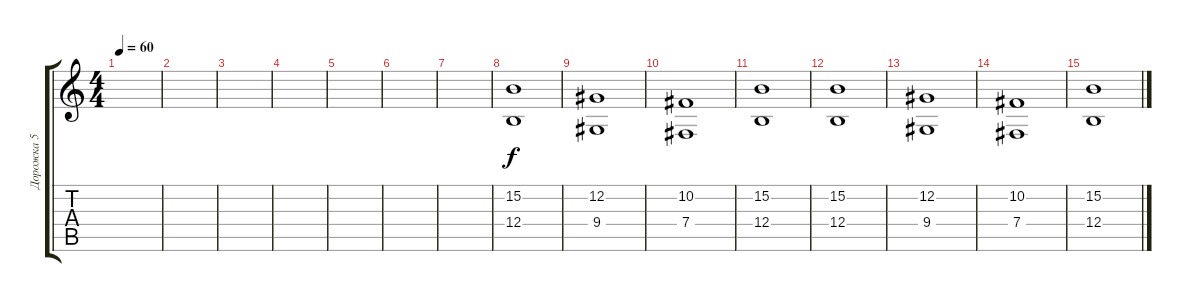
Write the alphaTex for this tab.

\track ("Дорожка 5" "Дорожка 5") {instrument vibraphone}
\staff {score tabs}
\tuning (Db4 Ab3 E3 B2 Gb2 Db2) {hide}
\ts (4 4)
\tempo 60
\clef g2
\ks c
|
|
|
|
|
|
|
(15.2 12.4).1 |
(12.2 9.4).1 |
(10.2 7.4).1 |
(15.2 12.4).1 |
(15.2 12.4).1 |
(12.2 9.4).1 |
(10.2 7.4).1 |
(15.2 12.4).1
